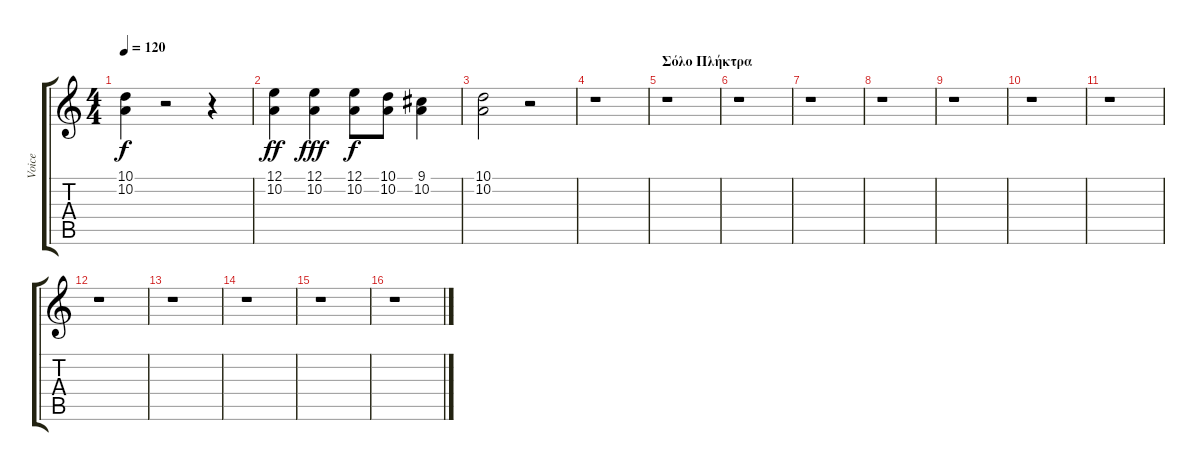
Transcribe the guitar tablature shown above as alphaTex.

\track ("Voice" "Voice") {instrument lead1square}
\staff {score tabs}
\tuning (E4 B3 G3 D3 A2 D2) {hide}
\ts (4 4)
\tempo 120
\clef g2
\ks c
(10.1{t} 10.2{t}).4{dy f} r.2 r.4 |
(12.1 10.2).4{dy ff} (12.1 10.2).4{dy fff} (12.1 10.2).8{dy f} (10.1 10.2).8 (9.1 10.2).4 |
(10.1 10.2).2 r.2 |
r.1 |
\section ("" "Σόλο Πλήκτρα")
r.1 |
r.1 |
r.1 |
r.1 |
r.1 |
r.1 |
r.1 |
r.1 |
r.1 |
r.1 |
r.1 |
r.1
